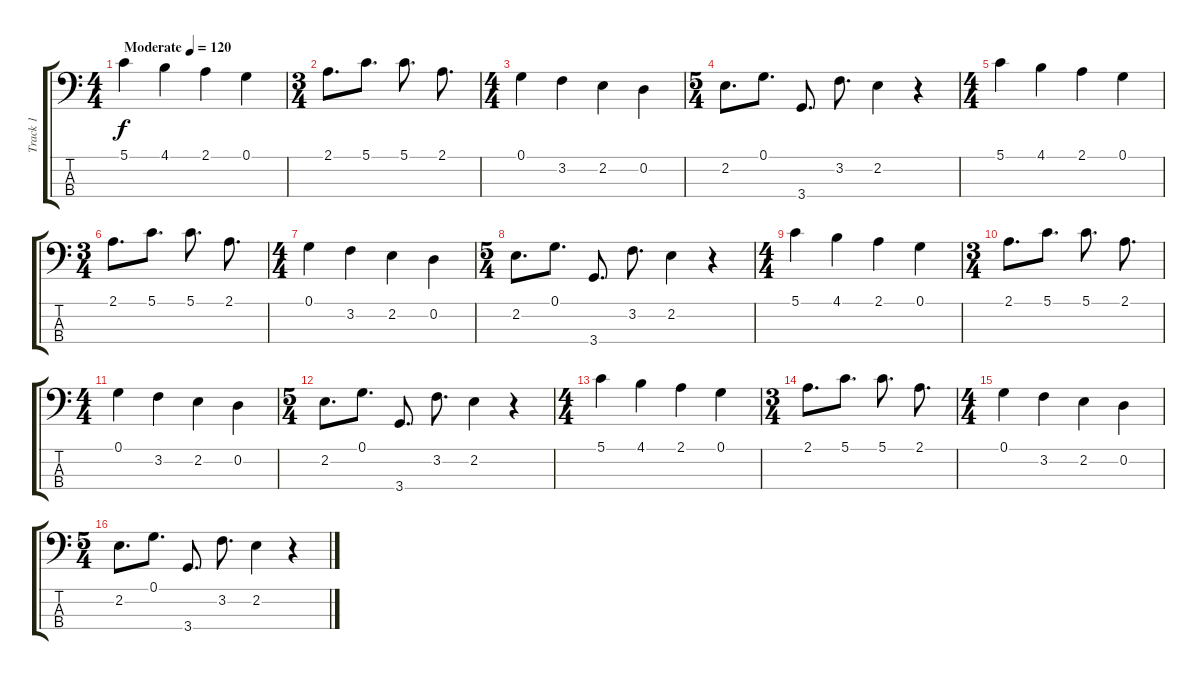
\track ("Track 1" "Track 1") {instrument acousticbass}
\staff {score tabs}
\tuning (G2 D2 A1 E1) {hide}
\ts (4 4)
\tempo (120 "Moderate")
\clef f4
\ks c
5.1.4{dy f instrument acousticbass} 4.1.4 2.1.4 0.1.4 |
\ts (3 4)
2.1.8{d} 5.1.8{d} 5.1.8{d} 2.1.8{d} |
\ts (4 4)
0.1.4 3.2.4 2.2.4 0.2.4 |
\ts (5 4)
2.2.8{d} 0.1.8{d} 3.4.8{d} 3.2.8{d} 2.2.4 r.4 |
\ts (4 4)
5.1.4 4.1.4 2.1.4 0.1.4 |
\ts (3 4)
2.1.8{d} 5.1.8{d} 5.1.8{d} 2.1.8{d} |
\ts (4 4)
0.1.4 3.2.4 2.2.4 0.2.4 |
\ts (5 4)
2.2.8{d} 0.1.8{d} 3.4.8{d} 3.2.8{d} 2.2.4 r.4 |
\ts (4 4)
5.1.4 4.1.4 2.1.4 0.1.4 |
\ts (3 4)
2.1.8{d} 5.1.8{d} 5.1.8{d} 2.1.8{d} |
\ts (4 4)
0.1.4 3.2.4 2.2.4 0.2.4 |
\ts (5 4)
2.2.8{d} 0.1.8{d} 3.4.8{d} 3.2.8{d} 2.2.4 r.4 |
\ts (4 4)
5.1.4 4.1.4 2.1.4 0.1.4 |
\ts (3 4)
2.1.8{d} 5.1.8{d} 5.1.8{d} 2.1.8{d} |
\ts (4 4)
0.1.4 3.2.4 2.2.4 0.2.4 |
\ts (5 4)
2.2.8{d} 0.1.8{d} 3.4.8{d} 3.2.8{d} 2.2.4 r.4
